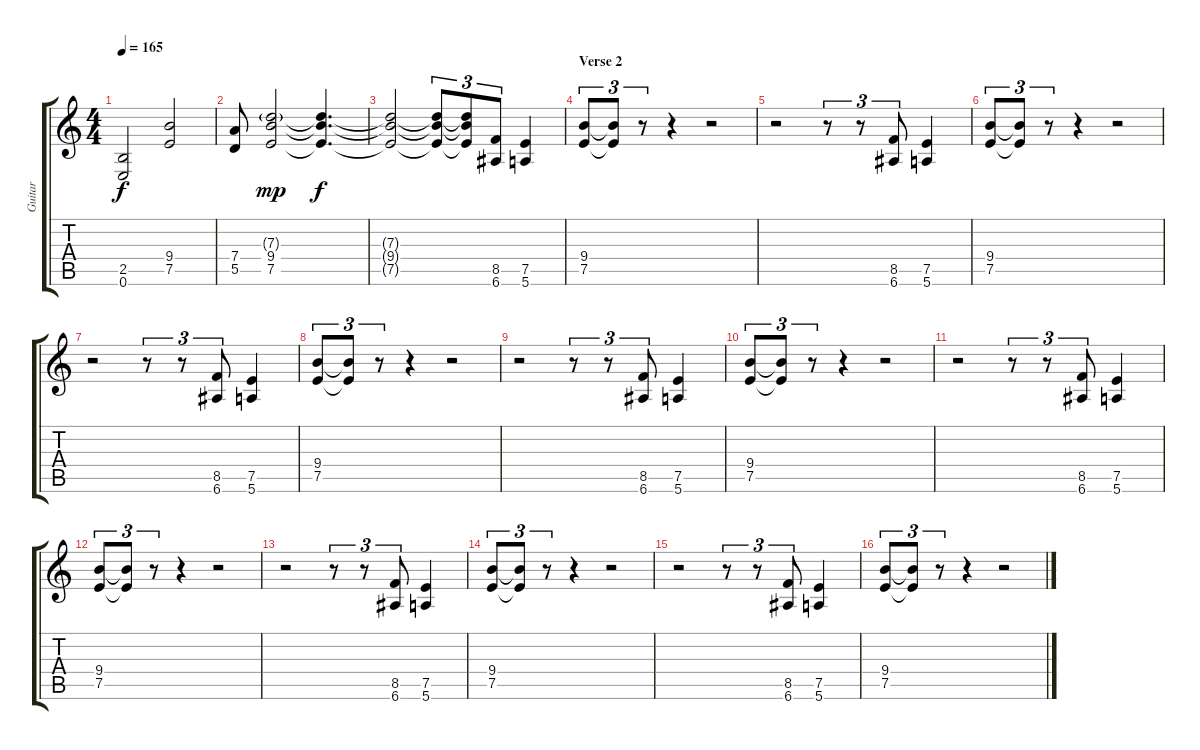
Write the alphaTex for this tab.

\track ("Guitar" "Guitar") {instrument distortionguitar}
\staff {score tabs}
\tuning (E4 B3 G3 D3 A2 E2) {hide}
\ts (4 4)
\tempo 165
\clef g2
\ks c
(2.5{t} 0.6{t}).2{dy f} (9.4 7.5).2 |
(7.4 5.5).8 (7.3{g} 9.4 7.5).2{dy mp} (7.3{t} 9.4{t} 7.5{t}).4{d dy f} |
(7.3{t} 9.4{t} 7.5{t}).2 (7.3{t} 9.4{t} 7.5{t}).8{tu (3 2)} (7.3{t} 9.4{t} 7.5{t}).8{tu (3 2)} (8.5 6.6).8{tu (3 2)} (7.5 5.6).4 |
\section ("" "Verse 2")
(9.4 7.5).8{tu (3 2)} (9.4{t} 7.5{t}).8{tu (3 2)} r.8{tu (3 2)} r.4 r.2 |
r.2 r.8{tu (3 2)} r.8{tu (3 2)} (8.5 6.6).8{tu (3 2)} (7.5 5.6).4 |
(9.4 7.5).8{tu (3 2)} (9.4{t} 7.5{t}).8{tu (3 2)} r.8{tu (3 2)} r.4 r.2 |
r.2 r.8{tu (3 2)} r.8{tu (3 2)} (8.5 6.6).8{tu (3 2)} (7.5 5.6).4 |
(9.4 7.5).8{tu (3 2)} (9.4{t} 7.5{t}).8{tu (3 2)} r.8{tu (3 2)} r.4 r.2 |
r.2 r.8{tu (3 2)} r.8{tu (3 2)} (8.5 6.6).8{tu (3 2)} (7.5 5.6).4 |
(9.4 7.5).8{tu (3 2)} (9.4{t} 7.5{t}).8{tu (3 2)} r.8{tu (3 2)} r.4 r.2 |
r.2 r.8{tu (3 2)} r.8{tu (3 2)} (8.5 6.6).8{tu (3 2)} (7.5 5.6).4 |
(9.4 7.5).8{tu (3 2)} (9.4{t} 7.5{t}).8{tu (3 2)} r.8{tu (3 2)} r.4 r.2 |
r.2 r.8{tu (3 2)} r.8{tu (3 2)} (8.5 6.6).8{tu (3 2)} (7.5 5.6).4 |
(9.4 7.5).8{tu (3 2)} (9.4{t} 7.5{t}).8{tu (3 2)} r.8{tu (3 2)} r.4 r.2 |
r.2 r.8{tu (3 2)} r.8{tu (3 2)} (8.5 6.6).8{tu (3 2)} (7.5 5.6).4 |
(9.4 7.5).8{tu (3 2)} (9.4{t} 7.5{t}).8{tu (3 2)} r.8{tu (3 2)} r.4 r.2
